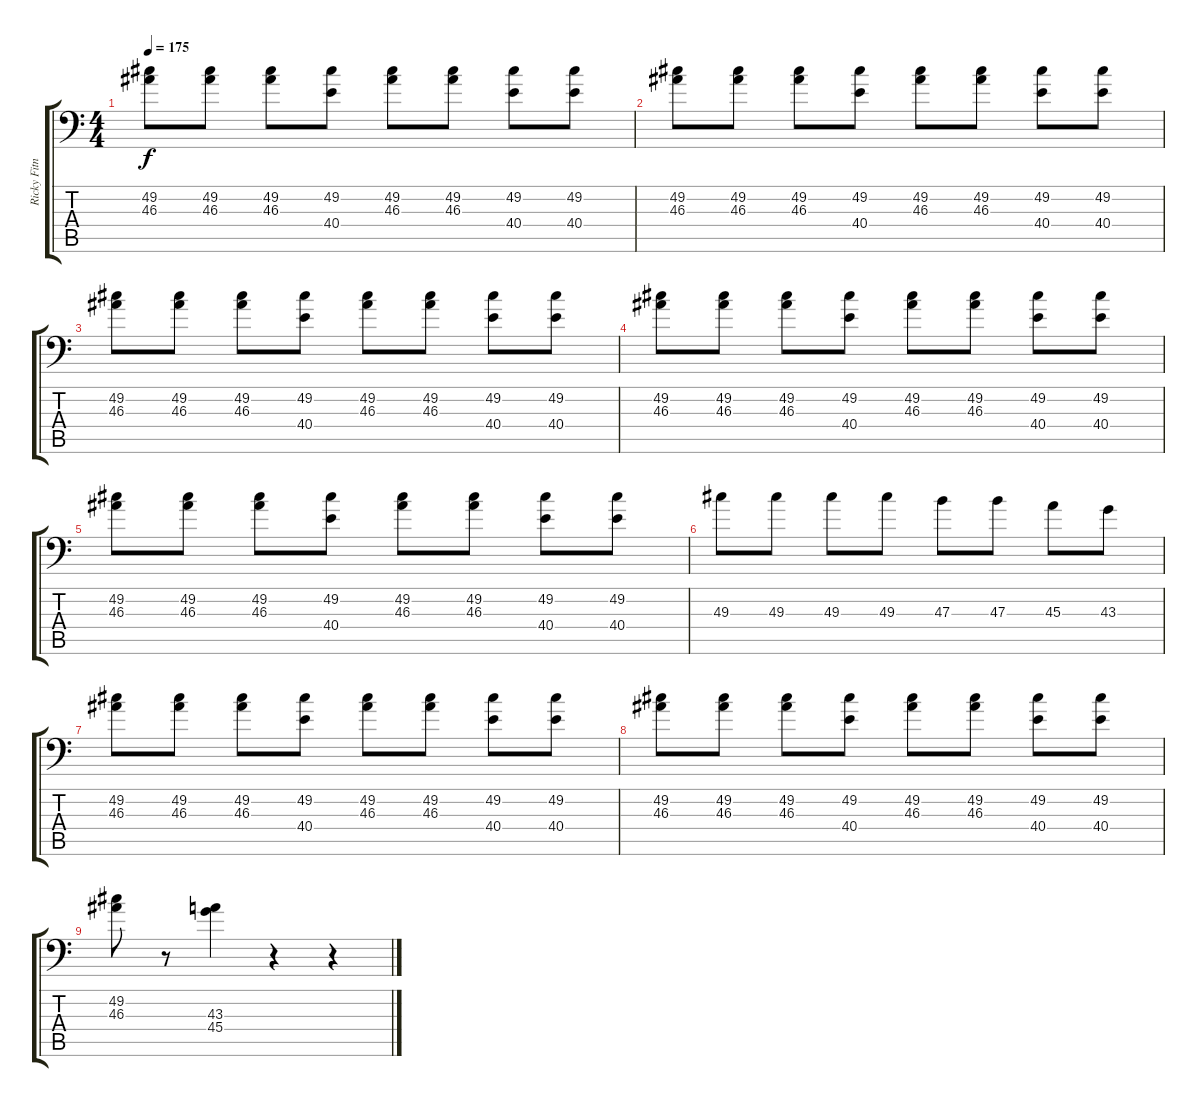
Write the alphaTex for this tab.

\track ("Ricky Fitness" "Ricky Fitn") {instrument acousticgrandpiano}
\staff {score tabs}
\tuning (C-1 C-1 C-1 C-1 C-1 C-1) {hide}
\ts (4 4)
\tempo 175
\clef f4
\ks c
(49.2 46.3).8{dy f} (49.2 46.3).8 (49.2 46.3).8 (49.2 40.4).8 (49.2 46.3).8 (49.2 46.3).8 (49.2 40.4).8 (49.2 40.4).8 |
(49.2 46.3).8 (49.2 46.3).8 (49.2 46.3).8 (49.2 40.4).8 (49.2 46.3).8 (49.2 46.3).8 (49.2 40.4).8 (49.2 40.4).8 |
(49.2 46.3).8 (49.2 46.3).8 (49.2 46.3).8 (49.2 40.4).8 (49.2 46.3).8 (49.2 46.3).8 (49.2 40.4).8 (49.2 40.4).8 |
(49.2 46.3).8 (49.2 46.3).8 (49.2 46.3).8 (49.2 40.4).8 (49.2 46.3).8 (49.2 46.3).8 (49.2 40.4).8 (49.2 40.4).8 |
(49.2 46.3).8 (49.2 46.3).8 (49.2 46.3).8 (49.2 40.4).8 (49.2 46.3).8 (49.2 46.3).8 (49.2 40.4).8 (49.2 40.4).8 |
49.3.8 49.3.8 49.3.8 49.3.8 47.3.8 47.3.8 45.3.8 43.3.8 |
(49.2 46.3).8 (49.2 46.3).8 (49.2 46.3).8 (49.2 40.4).8 (49.2 46.3).8 (49.2 46.3).8 (49.2 40.4).8 (49.2 40.4).8 |
(49.2 46.3).8 (49.2 46.3).8 (49.2 46.3).8 (49.2 40.4).8 (49.2 46.3).8 (49.2 46.3).8 (49.2 40.4).8 (49.2 40.4).8 |
(49.2 46.3).8 r.8 (43.3 45.4).4 r.4 r.4
